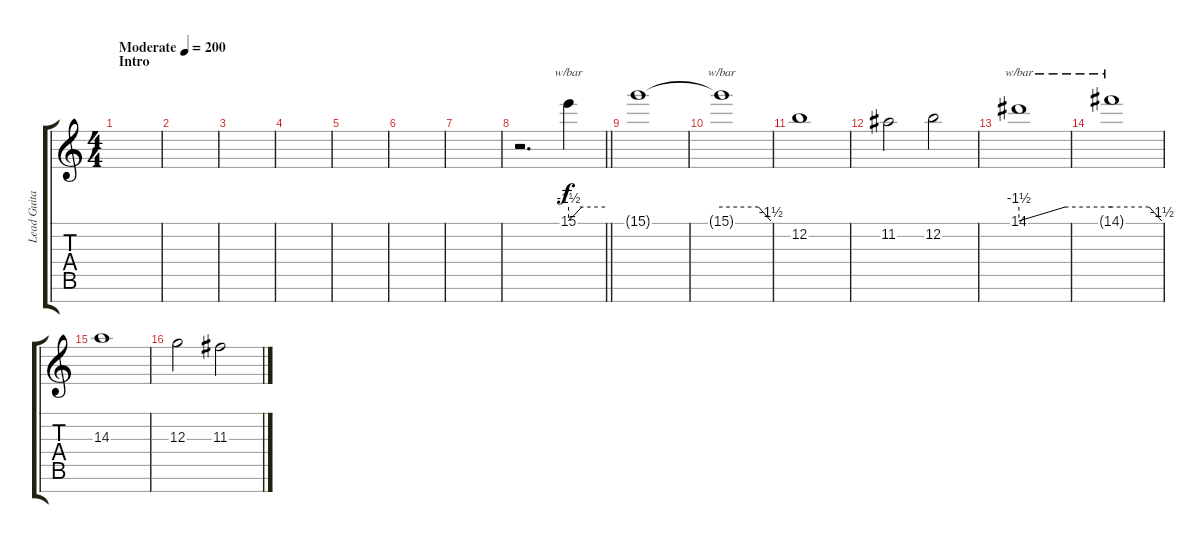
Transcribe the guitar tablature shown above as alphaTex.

\track ("Lead Guitar" "Lead Guita") {instrument distortionguitar}
\staff {score tabs}
\tuning (E4 B3 G3 D3 A2 E2 B1) {hide}
\ts (4 4)
\section ("" "Intro")
\tempo (200 "Moderate")
\clef g2
\ks c
|
|
|
|
|
|
|
\barLineRight lightlight
r.2{d} 15.1.4{tbe (custom default 0 -6 22 0 60 0)} |
\section ("" "")
15.1{t}.1 |
15.1{t}.1{tbe (custom default 0 0 45 0 60 -6)} |
12.2.1 |
11.2.2 12.2.2 |
14.1.1{tbe (custom default 0 -6 30 0 60 0)} |
14.1{t}.1{tbe (custom default 0 0 45 0 60 -6)} |
14.3.1 |
12.3.2 11.3.2
